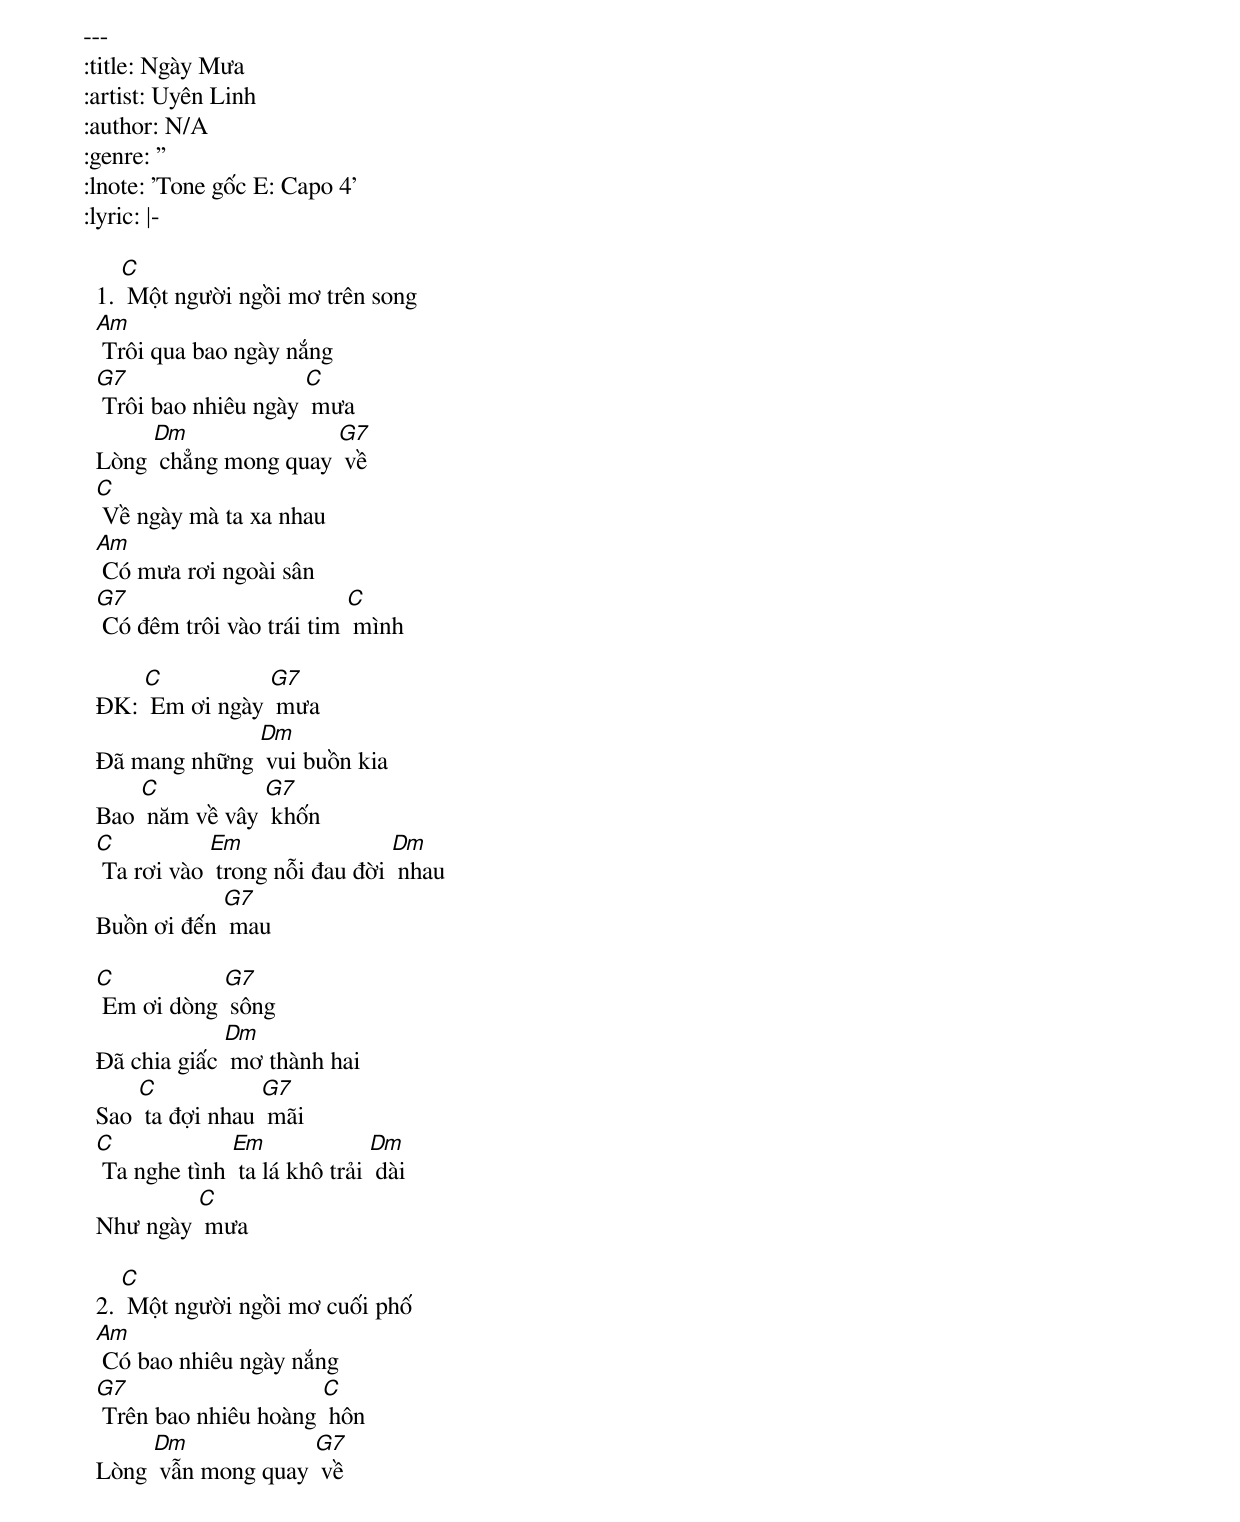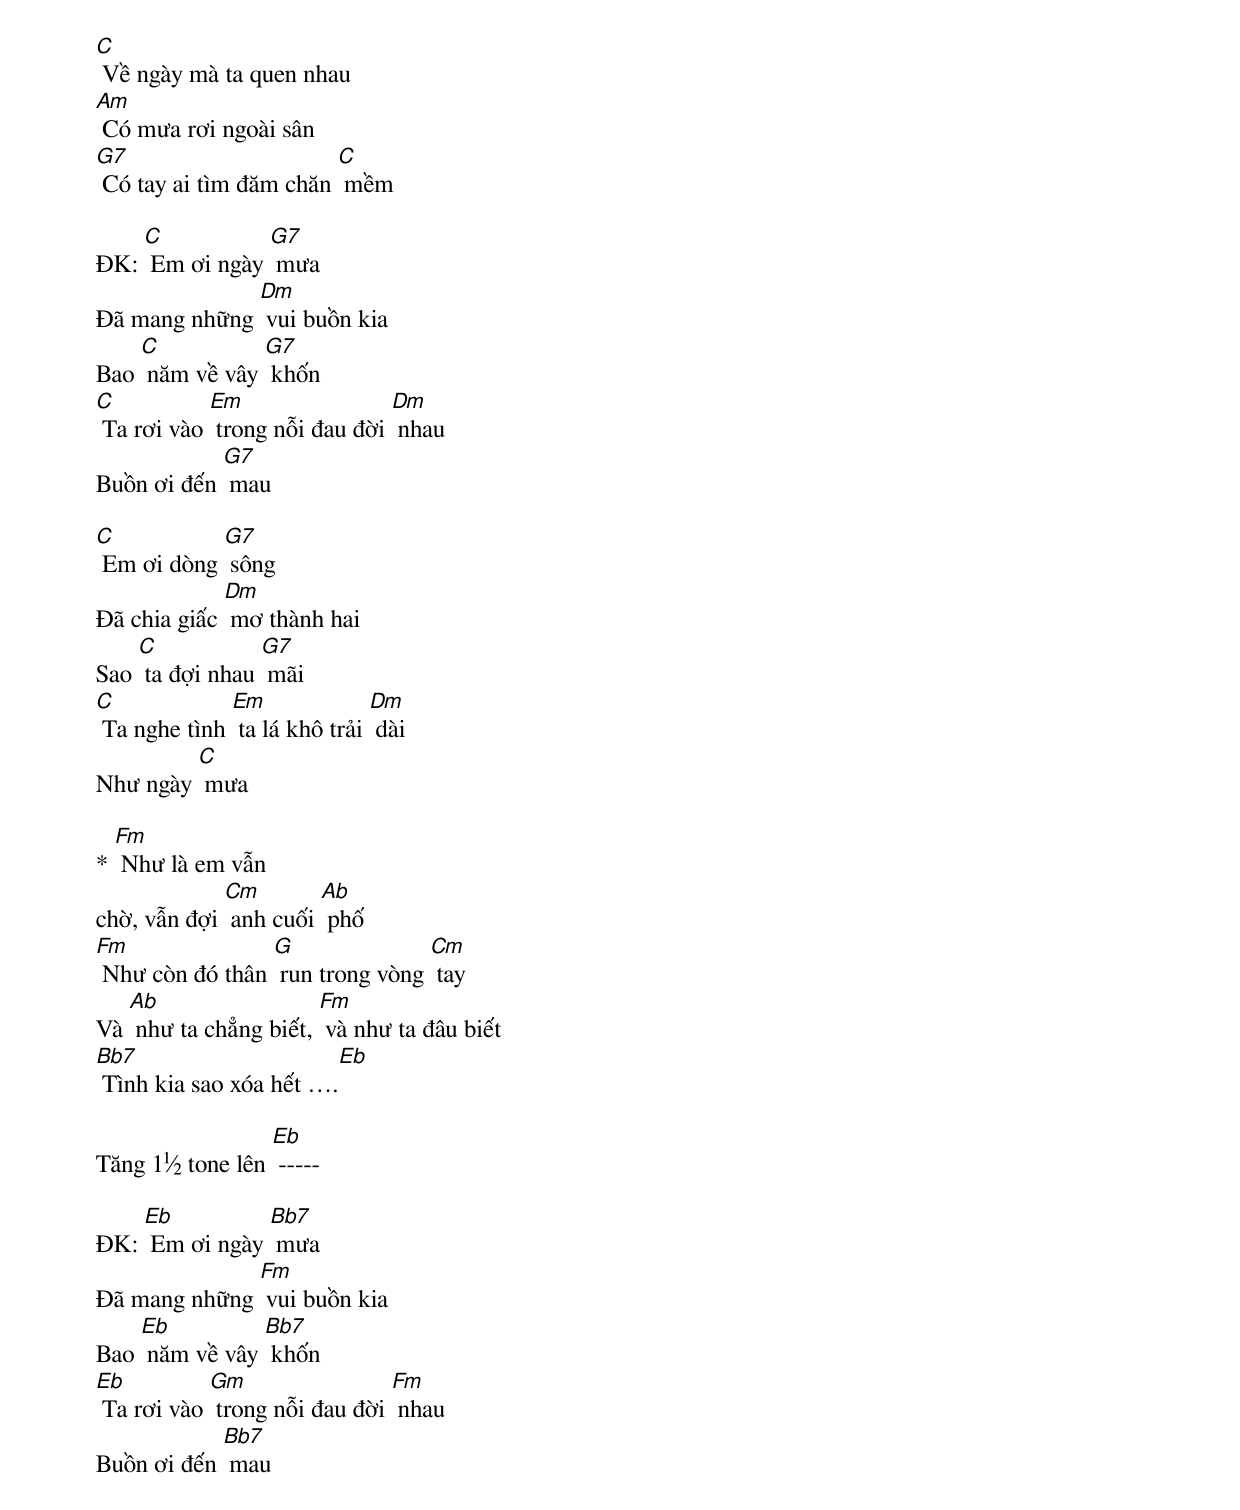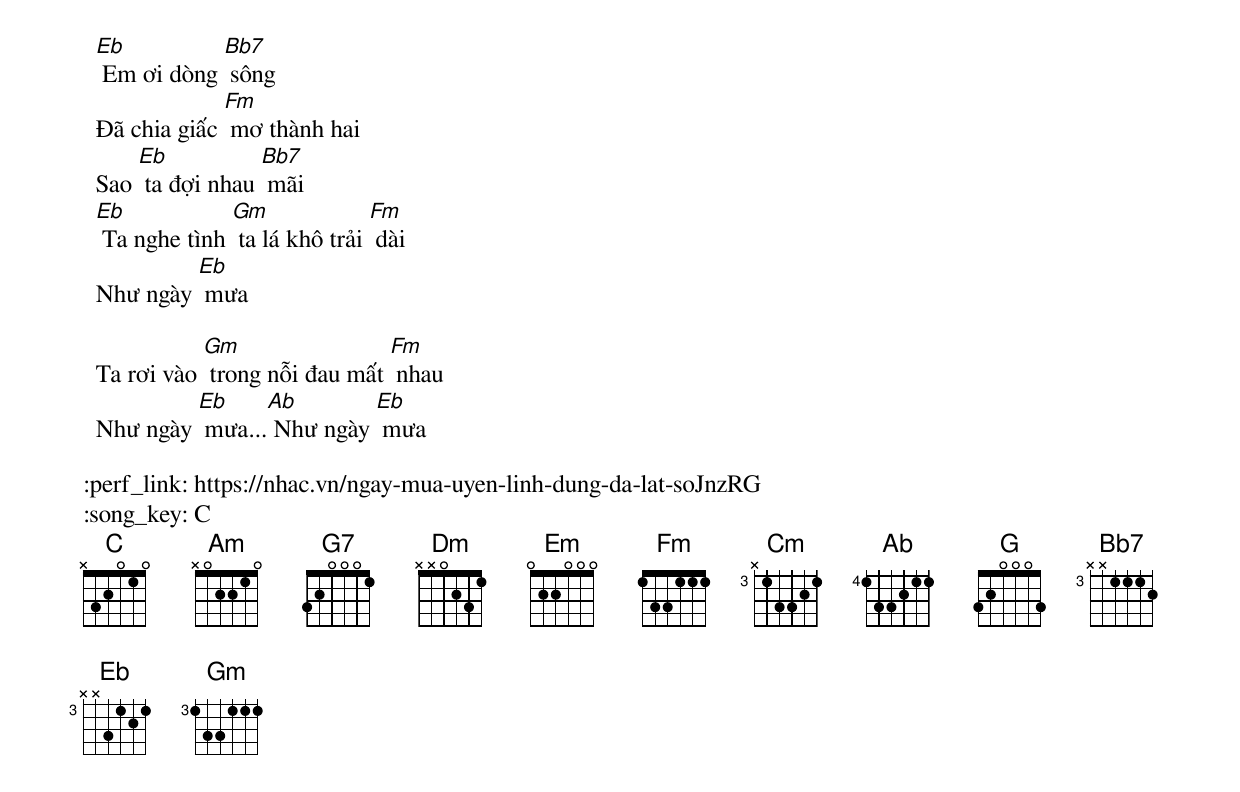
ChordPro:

---
:title: Ngày Mưa
:artist: Uyên Linh
:author: N/A
:genre: ''
:lnote: 'Tone gốc E: Capo 4'
:lyric: |-

  1. [C] Một người ngồi mơ trên song
  [Am] Trôi qua bao ngày nắng
  [G7] Trôi bao nhiêu ngày [C] mưa
  Lòng [Dm] chẳng mong quay [G7] về
  [C] Về ngày mà ta xa nhau
  [Am] Có mưa rơi ngoài sân
  [G7] Có đêm trôi vào trái tim [C] mình

  ĐK: [C] Em ơi ngày [G7] mưa
  Đã mang những [Dm] vui buồn kia
  Bao [C] năm về vây [G7] khốn
  [C] Ta rơi vào [Em] trong nỗi đau đời [Dm] nhau
  Buồn ơi đến [G7] mau

  [C] Em ơi dòng [G7] sông
  Đã chia giấc [Dm] mơ thành hai
  Sao [C] ta đợi nhau [G7] mãi
  [C] Ta nghe tình [Em] ta lá khô trải [Dm] dài
  Như ngày [C] mưa

  2. [C] Một người ngồi mơ cuối phố
  [Am] Có bao nhiêu ngày nắng
  [G7] Trên bao nhiêu hoàng [C] hôn
  Lòng [Dm] vẫn mong quay [G7] về
  [C] Về ngày mà ta quen nhau
  [Am] Có mưa rơi ngoài sân
  [G7] Có tay ai tìm đăm chăn [C] mềm

  ĐK: [C] Em ơi ngày [G7] mưa
  Đã mang những [Dm] vui buồn kia
  Bao [C] năm về vây [G7] khốn
  [C] Ta rơi vào [Em] trong nỗi đau đời [Dm] nhau
  Buồn ơi đến [G7] mau

  [C] Em ơi dòng [G7] sông
  Đã chia giấc [Dm] mơ thành hai
  Sao [C] ta đợi nhau [G7] mãi
  [C] Ta nghe tình [Em] ta lá khô trải [Dm] dài
  Như ngày [C] mưa

  * [Fm] Như là em vẫn
  chờ, vẫn đợi [Cm] anh cuối [Ab] phố
  [Fm] Như còn đó thân [G] run trong vòng [Cm] tay
  Và [Ab] như ta chẳng biết, [Fm] và như ta đâu biết
  [Bb7] Tình kia sao xóa hết ….[Eb]

  Tăng 1½ tone lên [Eb] -----

  ĐK: [Eb] Em ơi ngày [Bb7] mưa
  Đã mang những [Fm] vui buồn kia
  Bao [Eb] năm về vây [Bb7] khốn
  [Eb] Ta rơi vào [Gm] trong nỗi đau đời [Fm] nhau
  Buồn ơi đến [Bb7] mau

  [Eb] Em ơi dòng [Bb7] sông
  Đã chia giấc [Fm] mơ thành hai
  Sao [Eb] ta đợi nhau [Bb7] mãi
  [Eb] Ta nghe tình [Gm] ta lá khô trải [Fm] dài
  Như ngày [Eb] mưa

  Ta rơi vào [Gm] trong nỗi đau mất [Fm] nhau
  Như ngày [Eb] mưa...[Ab] Như ngày [Eb] mưa

:perf_link: https://nhac.vn/ngay-mua-uyen-linh-dung-da-lat-soJnzRG
:song_key: C
